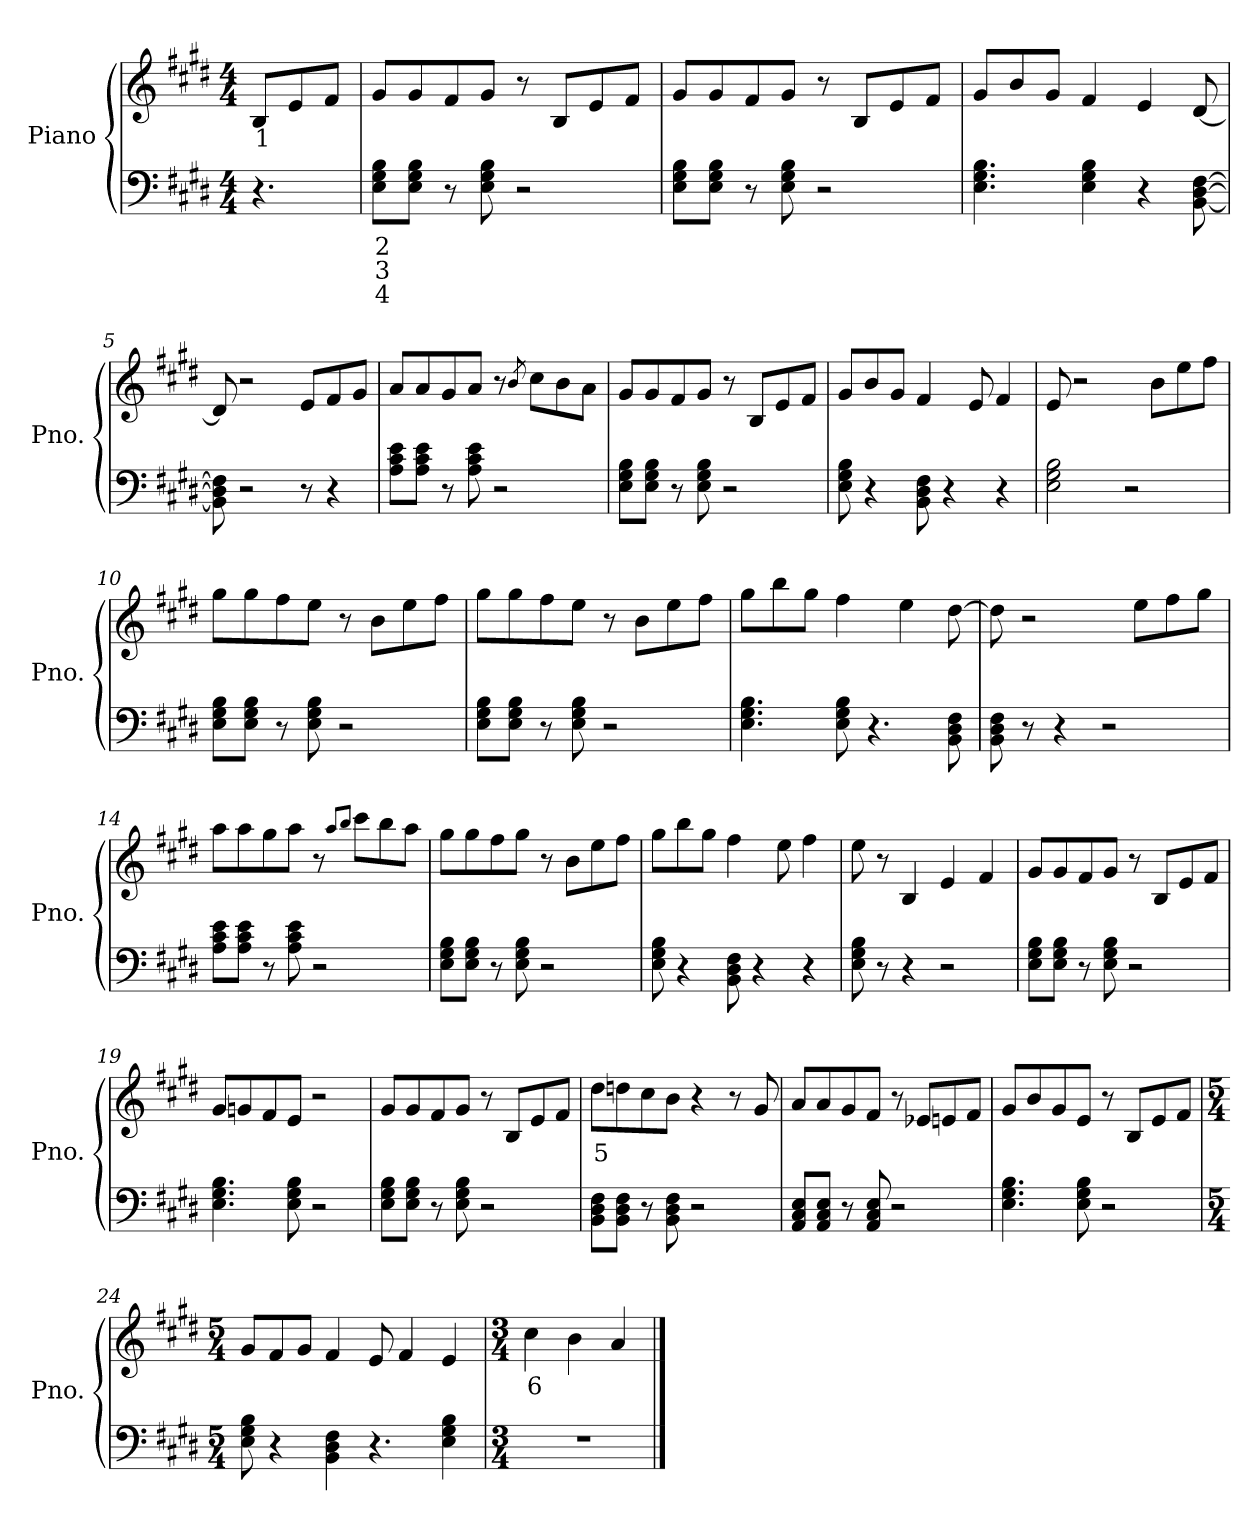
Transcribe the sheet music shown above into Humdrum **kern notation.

**kern	**text	**text	**text	**kern	**text
*part1	*part1	*part1	*part1	*part1	*part1
*staff2	*staff2	*staff2	*staff2	*staff1	*staff1
*I"Piano	*	*	*	*	*
*I'Pno.	*	*	*	*	*
*clefF4	*	*	*	*clefG2	*
*k[f#c#g#d#]	*	*	*	*k[f#c#g#d#]	*
*M4/4	*	*	*	*M4/4	*
*MM120	*	*	*	*MM120	*
=1	=1	=1	=1	=1	=1
!	!	!	!	!	!LO:LY:b
4.r	.	.	.	8Bi/L	1
.	.	.	.	8ei/	.
.	.	.	.	8f#i/J	.
=2	=2	=2	=2	=2	=2
!	!LO:LY:b	!LO:LY:b	!LO:LY:b	!	!
8Ej\ 8G#Z\ 8BV\L	2	3	4	8g#i/L	.
8Ej\ 8G#Z\ 8BV\J	.	.	.	8g#i/	.
8r	.	.	.	8f#i/	.
8Ej\ 8G#Z\ 8BV\	.	.	.	8g#i/J	.
2r	.	.	.	8r	.
.	.	.	.	8Bi/L	.
.	.	.	.	8ei/	.
.	.	.	.	8f#i/J	.
=3	=3	=3	=3	=3	=3
8Ej\ 8G#Z\ 8BV\L	.	.	.	8g#i/L	.
8Ej\ 8G#Z\ 8BV\J	.	.	.	8g#i/	.
8r	.	.	.	8f#i/	.
8Ej\ 8G#Z\ 8BV\	.	.	.	8g#i/J	.
2r	.	.	.	8r	.
.	.	.	.	8Bi/L	.
.	.	.	.	8ei/	.
.	.	.	.	8f#i/J	.
=4	=4	=4	=4	=4	=4
4.Ej\ 4.G#Z\ 4.BV\	.	.	.	8g#i/L	.
.	.	.	.	8bi/	.
.	.	.	.	8g#i/J	.
4Ej\ 4G#Z\ 4BV\	.	.	.	4f#i/	.
4r	.	.	.	4ei/	.
[8BBj\ [8D#Z\ [8F#V\	.	.	.	[8d#i/	.
=5	=5	=5	=5	=5	=5
8BBj\] 8D#Z\] 8F#V\]	.	.	.	8d#i/]	.
2r	.	.	.	2r	.
8r	.	.	.	8ei/L	.
4r	.	.	.	8f#i/	.
.	.	.	.	8g#i/J	.
!!LO:LB:g=z
=6	=6	=6	=6	=6	=6
8Aj\ 8c#Z\ 8eV\L	.	.	.	8ai/L	.
8Aj\ 8c#Z\ 8eV\J	.	.	.	8ai/	.
8r	.	.	.	8g#i/	.
8Aj\ 8c#Z\ 8eV\	.	.	.	8ai/J	.
2r	.	.	.	8r	.
.	.	.	.	8qbi/	.
.	.	.	.	8cc#i\L	.
.	.	.	.	8bi\	.
.	.	.	.	8ai\J	.
=7	=7	=7	=7	=7	=7
8Ej\ 8G#Z\ 8BV\L	.	.	.	8g#i/L	.
8Ej\ 8G#Z\ 8BV\J	.	.	.	8g#i/	.
8r	.	.	.	8f#i/	.
8Ej\ 8G#Z\ 8BV\	.	.	.	8g#i/J	.
2r	.	.	.	8r	.
.	.	.	.	8Bi/L	.
.	.	.	.	8ei/	.
.	.	.	.	8f#i/J	.
=8	=8	=8	=8	=8	=8
8Ej\ 8G#Z\ 8BV\	.	.	.	8g#i/L	.
4r	.	.	.	8bi/	.
.	.	.	.	8g#i/J	.
8BBj\ 8D#Z\ 8F#V\	.	.	.	4f#i/	.
4r	.	.	.	.	.
.	.	.	.	8ei/	.
4r	.	.	.	4f#i/	.
=9	=9	=9	=9	=9	=9
2Ej\ 2G#Z\ 2BV\	.	.	.	8ei/	.
.	.	.	.	2r	.
2r	.	.	.	.	.
.	.	.	.	8bi\L	.
.	.	.	.	8eei\	.
.	.	.	.	8ff#i\J	.
!!LO:LB:g=z
=10	=10	=10	=10	=10	=10
8Ej\ 8G#Z\ 8BV\L	.	.	.	8gg#i\L	.
8Ej\ 8G#Z\ 8BV\J	.	.	.	8gg#i\	.
8r	.	.	.	8ff#i\	.
8Ej\ 8G#Z\ 8BV\	.	.	.	8eei\J	.
2r	.	.	.	8r	.
.	.	.	.	8bi\L	.
.	.	.	.	8eei\	.
.	.	.	.	8ff#i\J	.
=11	=11	=11	=11	=11	=11
8Ej\ 8G#Z\ 8BV\L	.	.	.	8gg#i\L	.
8Ej\ 8G#Z\ 8BV\J	.	.	.	8gg#i\	.
8r	.	.	.	8ff#i\	.
8Ej\ 8G#Z\ 8BV\	.	.	.	8eei\J	.
2r	.	.	.	8r	.
.	.	.	.	8bi\L	.
.	.	.	.	8eei\	.
.	.	.	.	8ff#i\J	.
=12	=12	=12	=12	=12	=12
4.Ej\ 4.G#Z\ 4.BV\	.	.	.	8gg#i\L	.
.	.	.	.	8bbi\	.
.	.	.	.	8gg#i\J	.
8Ej\ 8G#Z\ 8BV\	.	.	.	4ff#i\	.
4.r	.	.	.	.	.
.	.	.	.	4eei\	.
8BBj\ 8D#Z\ 8F#V\	.	.	.	[8dd#i\	.
=13	=13	=13	=13	=13	=13
8BBj\ 8D#Z\ 8F#V\	.	.	.	8dd#i\]	.
8r	.	.	.	2r	.
4r	.	.	.	.	.
2r	.	.	.	.	.
.	.	.	.	8eei\L	.
.	.	.	.	8ff#i\	.
.	.	.	.	8gg#i\J	.
=14	=14	=14	=14	=14	=14
8Aj\ 8c#Z\ 8eV\L	.	.	.	8aai\L	.
8Aj\ 8c#Z\ 8eV\J	.	.	.	8aai\	.
8r	.	.	.	8gg#i\	.
8Aj\ 8c#Z\ 8eV\	.	.	.	8aai\J	.
2r	.	.	.	8r	.
.	.	.	.	8qaai/L	.
.	.	.	.	8qbbi/J	.
.	.	.	.	8ccc#i\L	.
.	.	.	.	8bbi\	.
.	.	.	.	8aai\J	.
!!LO:LB:g=z
=15	=15	=15	=15	=15	=15
8Ej\ 8G#Z\ 8BV\L	.	.	.	8gg#i\L	.
8Ej\ 8G#Z\ 8BV\J	.	.	.	8gg#i\	.
8r	.	.	.	8ff#i\	.
8Ej\ 8G#Z\ 8BV\	.	.	.	8gg#i\J	.
2r	.	.	.	8r	.
.	.	.	.	8bi\L	.
.	.	.	.	8eei\	.
.	.	.	.	8ff#i\J	.
=16	=16	=16	=16	=16	=16
8Ej\ 8G#Z\ 8BV\	.	.	.	8gg#i\L	.
4r	.	.	.	8bbi\	.
.	.	.	.	8gg#i\J	.
8BBj\ 8D#Z\ 8F#V\	.	.	.	4ff#i\	.
4r	.	.	.	.	.
.	.	.	.	8eei\	.
4r	.	.	.	4ff#i\	.
=17	=17	=17	=17	=17	=17
8Ej\ 8G#Z\ 8BV\	.	.	.	8eei\	.
8r	.	.	.	8r	.
4r	.	.	.	4Bi/	.
2r	.	.	.	4ei/	.
.	.	.	.	4f#i/	.
=18	=18	=18	=18	=18	=18
8Ej\ 8G#Z\ 8BV\L	.	.	.	8g#i/L	.
8Ej\ 8G#Z\ 8BV\J	.	.	.	8g#i/	.
8r	.	.	.	8f#i/	.
8Ej\ 8G#Z\ 8BV\	.	.	.	8g#i/J	.
2r	.	.	.	8r	.
.	.	.	.	8Bi/L	.
.	.	.	.	8ei/	.
.	.	.	.	8f#i/J	.
!!LO:LB:g=z
=19	=19	=19	=19	=19	=19
4.Ej\ 4.G#Z\ 4.BV\	.	.	.	8g#i/L	.
.	.	.	.	8gni/	.
.	.	.	.	8f#i/	.
8Ej\ 8G#Z\ 8BV\	.	.	.	8ei/J	.
2r	.	.	.	2r	.
=20	=20	=20	=20	=20	=20
8Ej\ 8G#Z\ 8BV\L	.	.	.	8g#i/L	.
8Ej\ 8G#Z\ 8BV\J	.	.	.	8g#i/	.
8r	.	.	.	8f#i/	.
8Ej\ 8G#Z\ 8BV\	.	.	.	8g#i/J	.
2r	.	.	.	8r	.
.	.	.	.	8Bi/L	.
.	.	.	.	8ei/	.
.	.	.	.	8f#i/J	.
=21	=21	=21	=21	=21	=21
!	!	!	!	!	!LO:LY:b
8BBj\ 8D#Z\ 8F#V\L	.	.	.	8dd#N\L	5
8BBj\ 8D#Z\ 8F#V\J	.	.	.	8ddnN\	.
8r	.	.	.	8cc#N\	.
8BBj\ 8D#Z\ 8F#V\	.	.	.	8bN\J	.
2r	.	.	.	4r	.
.	.	.	.	8r	.
.	.	.	.	8g#i/	.
=22	=22	=22	=22	=22	=22
8AAj/ 8C#Z/ 8EV/L	.	.	.	8ai/L	.
8AAj/ 8C#Z/ 8EV/J	.	.	.	8ai/	.
8r	.	.	.	8g#i/	.
8AAj/ 8C#Z/ 8EV/	.	.	.	8f#i/J	.
2r	.	.	.	8r	.
.	.	.	.	8e-Xi/L	.
.	.	.	.	8eni/	.
.	.	.	.	8f#i/J	.
!!LO:PB:g=z
=23	=23	=23	=23	=23	=23
4.Ej\ 4.G#Z\ 4.BV\	.	.	.	8g#i/L	.
.	.	.	.	8bi/	.
.	.	.	.	8g#i/	.
8Ej\ 8G#Z\ 8BV\	.	.	.	8ei/J	.
2r	.	.	.	8r	.
.	.	.	.	8Bi/L	.
.	.	.	.	8ei/	.
.	.	.	.	8f#i/J	.
=24	=24	=24	=24	=24	=24
*M5/4	*	*	*	*M5/4	*
*	*	*	*	*MM120	*
8Ej\ 8G#Z\ 8BV\	.	.	.	8g#i/L	.
4r	.	.	.	8f#i/	.
.	.	.	.	8g#i/J	.
4BBj\ 4D#Z\ 4F#V\	.	.	.	4f#i/	.
4.r	.	.	.	8ei/	.
.	.	.	.	4f#i/	.
4Ej\ 4G#Z\ 4BV\	.	.	.	4ei/	.
=25	=25	=25	=25	=25	=25
*M3/4	*	*	*	*M3/4	*
*	*	*	*	*MM120	*
!	!	!	!	!	!LO:LY:b
2.r	.	.	.	4cc#l\	6
.	.	.	.	4bl\	.
.	.	.	.	4al/	.
==	==	==	==	==	==
*-	*-	*-	*-	*-	*-
